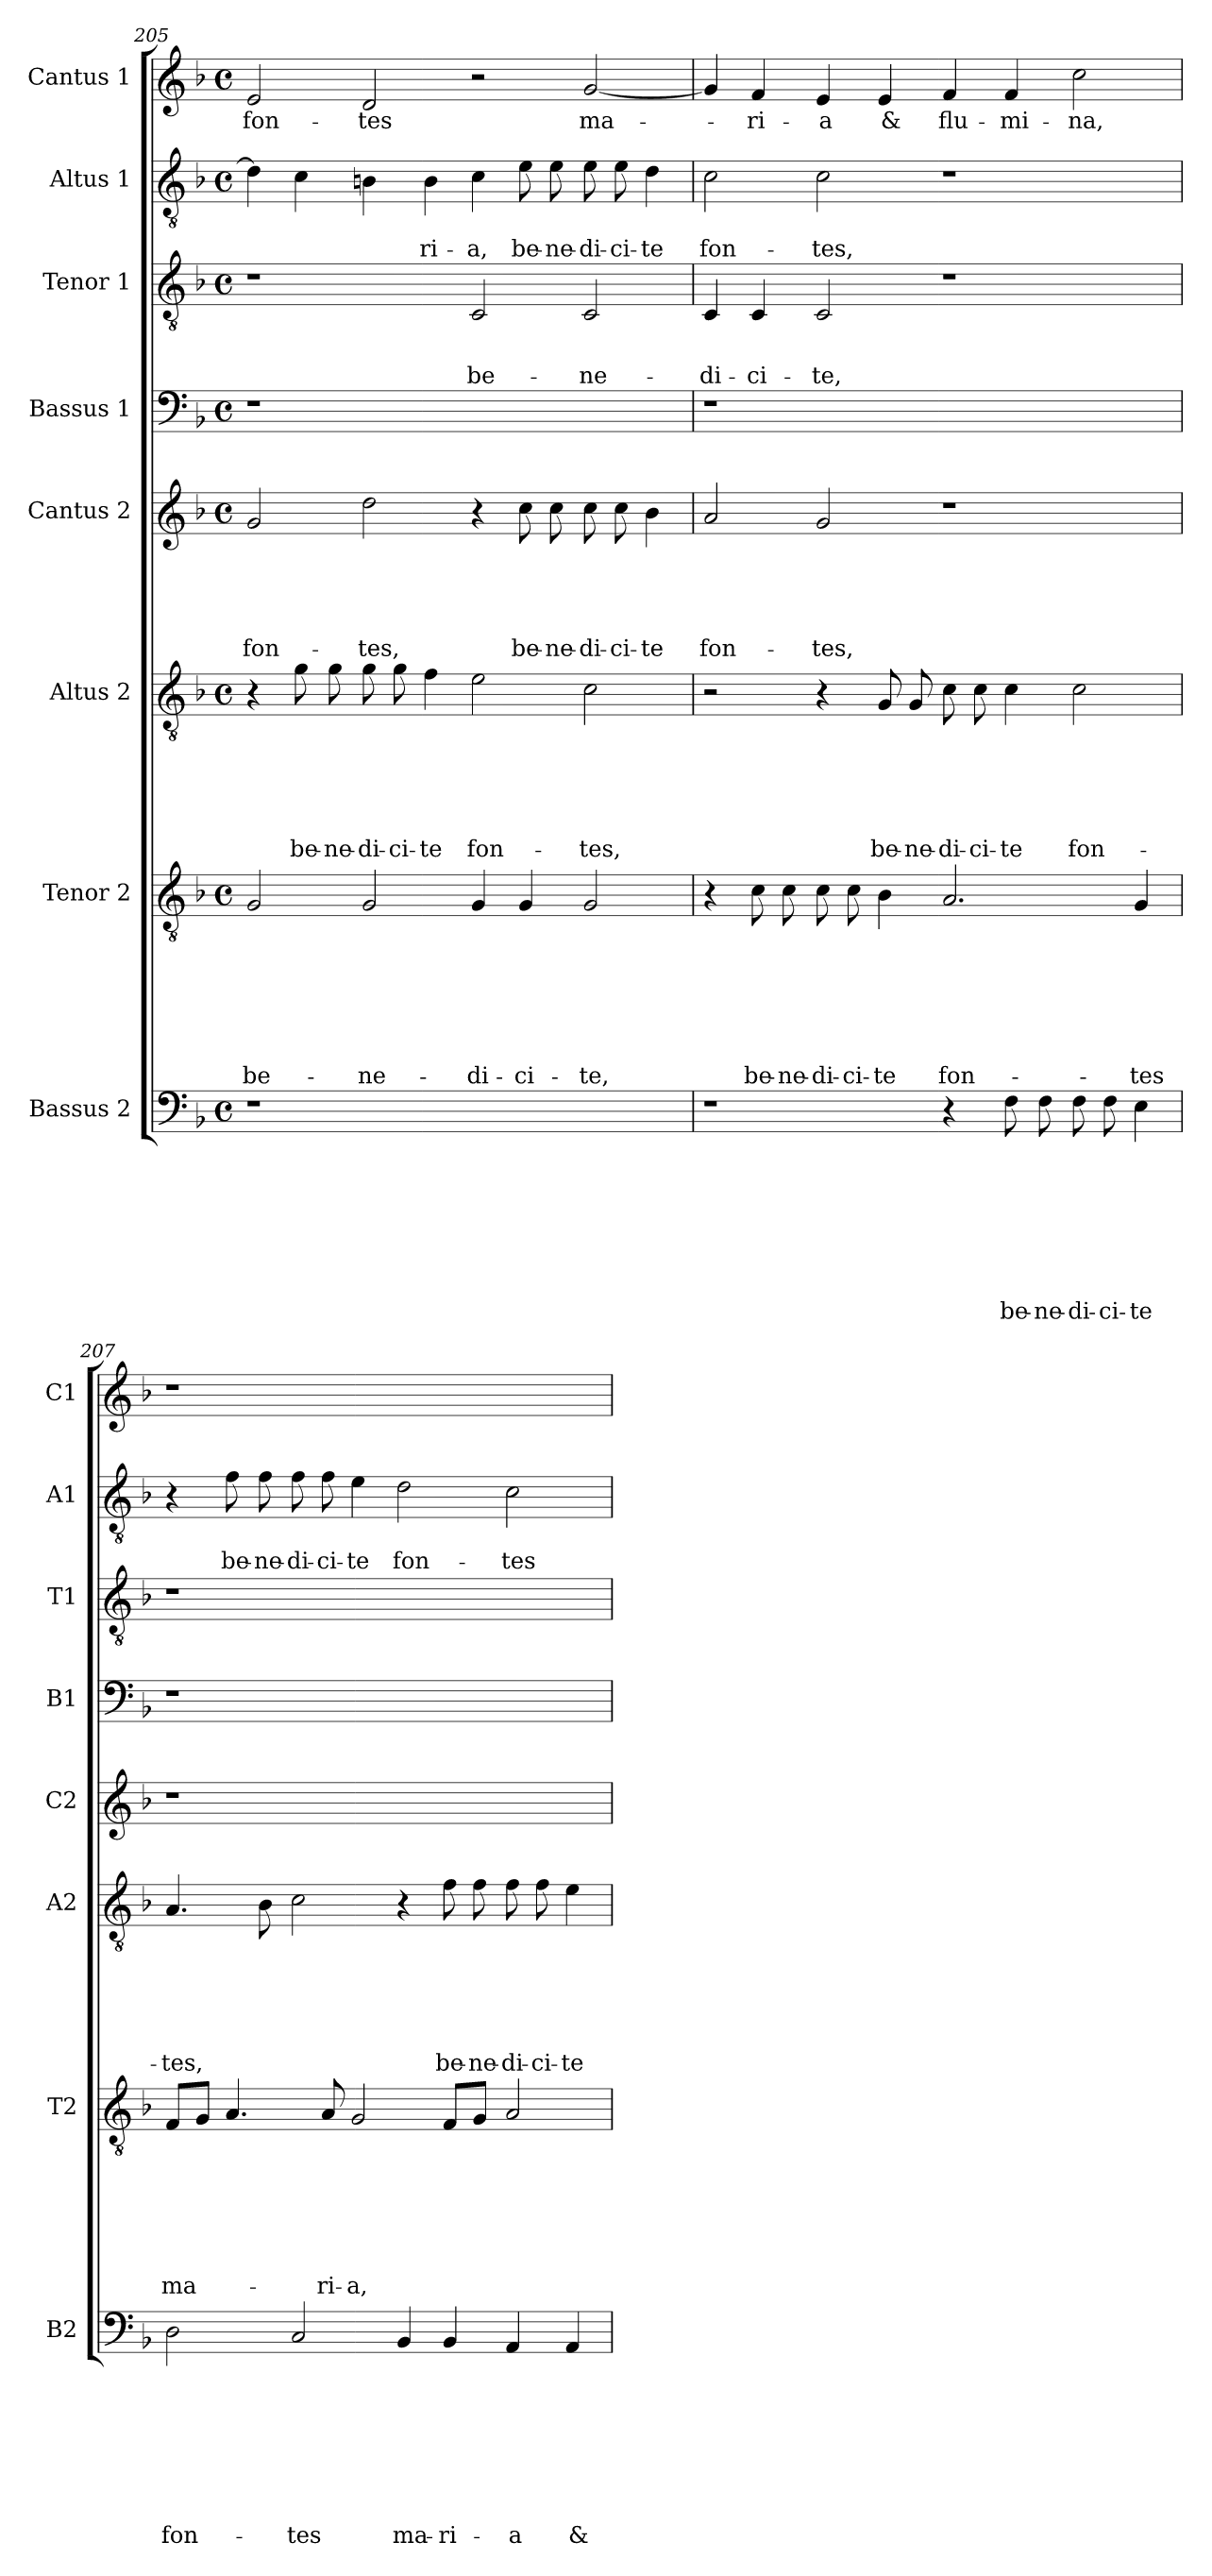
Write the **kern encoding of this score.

**kern	**text	**text	**text	**text	**text	**text	**text	**text	**kern	**text	**text	**text	**text	**text	**text	**text	**kern	**text	**text	**text	**text	**text	**text	**kern	**text	**text	**text	**text	**text	**kern	**kern	**text	**text	**text	**kern	**text	**text	**kern	**text
*part8	*part8	*part8	*part8	*part8	*part8	*part8	*part8	*part8	*part7	*part7	*part7	*part7	*part7	*part7	*part7	*part7	*part6	*part6	*part6	*part6	*part6	*part6	*part6	*part5	*part5	*part5	*part5	*part5	*part5	*part4	*part3	*part3	*part3	*part3	*part2	*part2	*part2	*part1	*part1
*staff8	*staff8	*staff8	*staff8	*staff8	*staff8	*staff8	*staff8	*staff8	*staff7	*staff7	*staff7	*staff7	*staff7	*staff7	*staff7	*staff7	*staff6	*staff6	*staff6	*staff6	*staff6	*staff6	*staff6	*staff5	*staff5	*staff5	*staff5	*staff5	*staff5	*staff4	*staff3	*staff3	*staff3	*staff3	*staff2	*staff2	*staff2	*staff1	*staff1
*I"Bassus 2	*	*	*	*	*	*	*	*	*I"Tenor 2	*	*	*	*	*	*	*	*I"Altus 2	*	*	*	*	*	*	*I"Cantus 2	*	*	*	*	*	*I"Bassus 1	*I"Tenor 1	*	*	*	*I"Altus 1	*	*	*I"Cantus 1	*
*I'B2	*	*	*	*	*	*	*	*	*I'T2	*	*	*	*	*	*	*	*I'A2	*	*	*	*	*	*	*I'C2	*	*	*	*	*	*I'B1	*I'T1	*	*	*	*I'A1	*	*	*I'C1	*
!!LO:PB:g=z
*clefF4	*	*	*	*	*	*	*	*	*clefGv2	*	*	*	*	*	*	*	*clefGv2	*	*	*	*	*	*	*clefG2	*	*	*	*	*	*clefF4	*clefGv2	*	*	*	*clefGv2	*	*	*clefG2	*
*k[b-]	*	*	*	*	*	*	*	*	*k[b-]	*	*	*	*	*	*	*	*k[b-]	*	*	*	*	*	*	*k[b-]	*	*	*	*	*	*k[b-]	*k[b-]	*	*	*	*k[b-]	*	*	*k[b-]	*
*d:	*	*	*	*	*	*	*	*	*d:	*	*	*	*	*	*	*	*d:	*	*	*	*	*	*	*d:	*	*	*	*	*	*d:	*d:	*	*	*	*d:	*	*	*d:	*
*M4/4	*	*	*	*	*	*	*	*	*M4/4	*	*	*	*	*	*	*	*M4/4	*	*	*	*	*	*	*M4/4	*	*	*	*	*	*M4/4	*M4/4	*	*	*	*M4/4	*	*	*M4/4	*
*met(c)	*	*	*	*	*	*	*	*	*met(c)	*	*	*	*	*	*	*	*met(c)	*	*	*	*	*	*	*met(c)	*	*	*	*	*	*met(c)	*met(c)	*	*	*	*met(c)	*	*	*met(c)	*
=205	=205	=205	=205	=205	=205	=205	=205	=205	=205	=205	=205	=205	=205	=205	=205	=205	=205	=205	=205	=205	=205	=205	=205	=205	=205	=205	=205	=205	=205	=205	=205	=205	=205	=205	=205	=205	=205	=205	=205
1r	.	.	.	.	.	.	.	.	2G/	.	.	.	.	.	.	be-	4r	.	.	.	.	.	.	2g/	.	.	.	.	fon-	1r	1r	.	.	.	4d\]	.	.	2e/	fon-
.	.	.	.	.	.	.	.	.	.	.	.	.	.	.	.	.	8g\	.	.	.	.	.	be-	.	.	.	.	.	.	.	.	.	.	.	4c\	.	.	.	.
.	.	.	.	.	.	.	.	.	.	.	.	.	.	.	.	.	8g\	.	.	.	.	.	-ne-	.	.	.	.	.	.	.	.	.	.	.	.	.	.	.	.
.	.	.	.	.	.	.	.	.	2G/	.	.	.	.	.	.	-ne-	8g\	.	.	.	.	.	-di-	2dd\	.	.	.	.	-tes,	.	.	.	.	.	4Bn\	.	.	2d/	-tes
.	.	.	.	.	.	.	.	.	.	.	.	.	.	.	.	.	8g\	.	.	.	.	.	-ci-	.	.	.	.	.	.	.	.	.	.	.	.	.	.	.	.
.	.	.	.	.	.	.	.	.	.	.	.	.	.	.	.	.	4f\	.	.	.	.	.	-te	.	.	.	.	.	.	.	.	.	.	.	4B\	.	-ri-	.	.
1ryy	.	.	.	.	.	.	.	.	4G/	.	.	.	.	.	.	-di-	2e\	.	.	.	.	.	fon-	4r	.	.	.	.	.	1ryy	2C/	.	.	be-	4c\	.	-a,	2r	.
.	.	.	.	.	.	.	.	.	4G/	.	.	.	.	.	.	-ci-	.	.	.	.	.	.	.	8cc\	.	.	.	.	be-	.	.	.	.	.	8e\	.	be-	.	.
.	.	.	.	.	.	.	.	.	.	.	.	.	.	.	.	.	.	.	.	.	.	.	.	8cc\	.	.	.	.	-ne-	.	.	.	.	.	8e\	.	-ne-	.	.
.	.	.	.	.	.	.	.	.	2G/	.	.	.	.	.	.	-te,	2c\	.	.	.	.	.	-tes,	8cc\	.	.	.	.	-di-	.	2C/	.	.	-ne-	8e\	.	-di-	[2g/	ma-
.	.	.	.	.	.	.	.	.	.	.	.	.	.	.	.	.	.	.	.	.	.	.	.	8cc\	.	.	.	.	-ci-	.	.	.	.	.	8e\	.	-ci-	.	.
.	.	.	.	.	.	.	.	.	.	.	.	.	.	.	.	.	.	.	.	.	.	.	.	4b-\	.	.	.	.	-te	.	.	.	.	.	4d\	.	-te	.	.
=206	=206	=206	=206	=206	=206	=206	=206	=206	=206	=206	=206	=206	=206	=206	=206	=206	=206	=206	=206	=206	=206	=206	=206	=206	=206	=206	=206	=206	=206	=206	=206	=206	=206	=206	=206	=206	=206	=206	=206
1r	.	.	.	.	.	.	.	.	4r	.	.	.	.	.	.	.	2r	.	.	.	.	.	.	2a/	.	.	.	.	fon-	1r	4C/	.	.	-di-	2c\	.	fon-	4g/]	.
.	.	.	.	.	.	.	.	.	8c\	.	.	.	.	.	.	be-	.	.	.	.	.	.	.	.	.	.	.	.	.	.	4C/	.	.	-ci-	.	.	.	4f/	-ri-
.	.	.	.	.	.	.	.	.	8c\	.	.	.	.	.	.	-ne-	.	.	.	.	.	.	.	.	.	.	.	.	.	.	.	.	.	.	.	.	.	.	.
.	.	.	.	.	.	.	.	.	8c\	.	.	.	.	.	.	-di-	4r	.	.	.	.	.	.	2g/	.	.	.	.	-tes,	.	2C/	.	.	-te,	2c\	.	-tes,	4e/	-a
.	.	.	.	.	.	.	.	.	8c\	.	.	.	.	.	.	-ci-	.	.	.	.	.	.	.	.	.	.	.	.	.	.	.	.	.	.	.	.	.	.	.
.	.	.	.	.	.	.	.	.	4B-\	.	.	.	.	.	.	-te	8G/	.	.	.	.	.	be-	.	.	.	.	.	.	.	.	.	.	.	.	.	.	4e/	&
.	.	.	.	.	.	.	.	.	.	.	.	.	.	.	.	.	8G/	.	.	.	.	.	-ne-	.	.	.	.	.	.	.	.	.	.	.	.	.	.	.	.
4r	.	.	.	.	.	.	.	.	2.A/	.	.	.	.	.	.	fon-	8c\	.	.	.	.	.	-di-	1r	.	.	.	.	.	1ryy	1r	.	.	.	1r	.	.	4f/	flu-
.	.	.	.	.	.	.	.	.	.	.	.	.	.	.	.	.	8c\	.	.	.	.	.	-ci-	.	.	.	.	.	.	.	.	.	.	.	.	.	.	.	.
8F\	.	.	.	.	.	.	.	be-	.	.	.	.	.	.	.	.	4c\	.	.	.	.	.	-te	.	.	.	.	.	.	.	.	.	.	.	.	.	.	4f/	-mi-
8F\	.	.	.	.	.	.	.	-ne-	.	.	.	.	.	.	.	.	.	.	.	.	.	.	.	.	.	.	.	.	.	.	.	.	.	.	.	.	.	.	.
8F\	.	.	.	.	.	.	.	-di-	.	.	.	.	.	.	.	.	2c\	.	.	.	.	.	fon-	.	.	.	.	.	.	.	.	.	.	.	.	.	.	2cc\	-na,
8F\	.	.	.	.	.	.	.	-ci-	.	.	.	.	.	.	.	.	.	.	.	.	.	.	.	.	.	.	.	.	.	.	.	.	.	.	.	.	.	.	.
4E\	.	.	.	.	.	.	.	-te	4G/	.	.	.	.	.	.	-tes	.	.	.	.	.	.	.	.	.	.	.	.	.	.	.	.	.	.	.	.	.	.	.
=207	=207	=207	=207	=207	=207	=207	=207	=207	=207	=207	=207	=207	=207	=207	=207	=207	=207	=207	=207	=207	=207	=207	=207	=207	=207	=207	=207	=207	=207	=207	=207	=207	=207	=207	=207	=207	=207	=207	=207
2D\	.	.	.	.	.	.	.	fon-	8F/L	.	.	.	.	.	.	ma-	4.A/	.	.	.	.	.	-tes,	1r	.	.	.	.	.	1r	1r	.	.	.	4r	.	.	1r	.
.	.	.	.	.	.	.	.	.	8G/J	.	.	.	.	.	.	.	.	.	.	.	.	.	.	.	.	.	.	.	.	.	.	.	.	.	.	.	.	.	.
.	.	.	.	.	.	.	.	.	4.A/	.	.	.	.	.	.	.	.	.	.	.	.	.	.	.	.	.	.	.	.	.	.	.	.	.	8f\	.	be-	.	.
.	.	.	.	.	.	.	.	.	.	.	.	.	.	.	.	.	8B-\	.	.	.	.	.	.	.	.	.	.	.	.	.	.	.	.	.	8f\	.	-ne-	.	.
2C/	.	.	.	.	.	.	.	-tes	.	.	.	.	.	.	.	.	2c\	.	.	.	.	.	.	.	.	.	.	.	.	.	.	.	.	.	8f\	.	-di-	.	.
.	.	.	.	.	.	.	.	.	8A/	.	.	.	.	.	.	-ri-	.	.	.	.	.	.	.	.	.	.	.	.	.	.	.	.	.	.	8f\	.	-ci-	.	.
.	.	.	.	.	.	.	.	.	2G/	.	.	.	.	.	.	-a,	.	.	.	.	.	.	.	.	.	.	.	.	.	.	.	.	.	.	4e\	.	-te	.	.
4BB-/	.	.	.	.	.	.	.	ma-	.	.	.	.	.	.	.	.	4r	.	.	.	.	.	.	1ryy	.	.	.	.	.	1ryy	1ryy	.	.	.	2d\	.	fon-	1ryy	.
4BB-/	.	.	.	.	.	.	.	-ri-	8F/L	.	.	.	.	.	.	.	8f\	.	.	.	.	.	be-	.	.	.	.	.	.	.	.	.	.	.	.	.	.	.	.
.	.	.	.	.	.	.	.	.	8G/J	.	.	.	.	.	.	.	8f\	.	.	.	.	.	-ne-	.	.	.	.	.	.	.	.	.	.	.	.	.	.	.	.
4AA/	.	.	.	.	.	.	.	-a	2A/	.	.	.	.	.	.	.	8f\	.	.	.	.	.	-di-	.	.	.	.	.	.	.	.	.	.	.	2c\	.	-tes	.	.
.	.	.	.	.	.	.	.	.	.	.	.	.	.	.	.	.	8f\	.	.	.	.	.	-ci-	.	.	.	.	.	.	.	.	.	.	.	.	.	.	.	.
4AA/	.	.	.	.	.	.	.	&	.	.	.	.	.	.	.	.	4e\	.	.	.	.	.	-te	.	.	.	.	.	.	.	.	.	.	.	.	.	.	.	.
=	=	=	=	=	=	=	=	=	=	=	=	=	=	=	=	=	=	=	=	=	=	=	=	=	=	=	=	=	=	=	=	=	=	=	=	=	=	=	=
*-	*-	*-	*-	*-	*-	*-	*-	*-	*-	*-	*-	*-	*-	*-	*-	*-	*-	*-	*-	*-	*-	*-	*-	*-	*-	*-	*-	*-	*-	*-	*-	*-	*-	*-	*-	*-	*-	*-	*-
